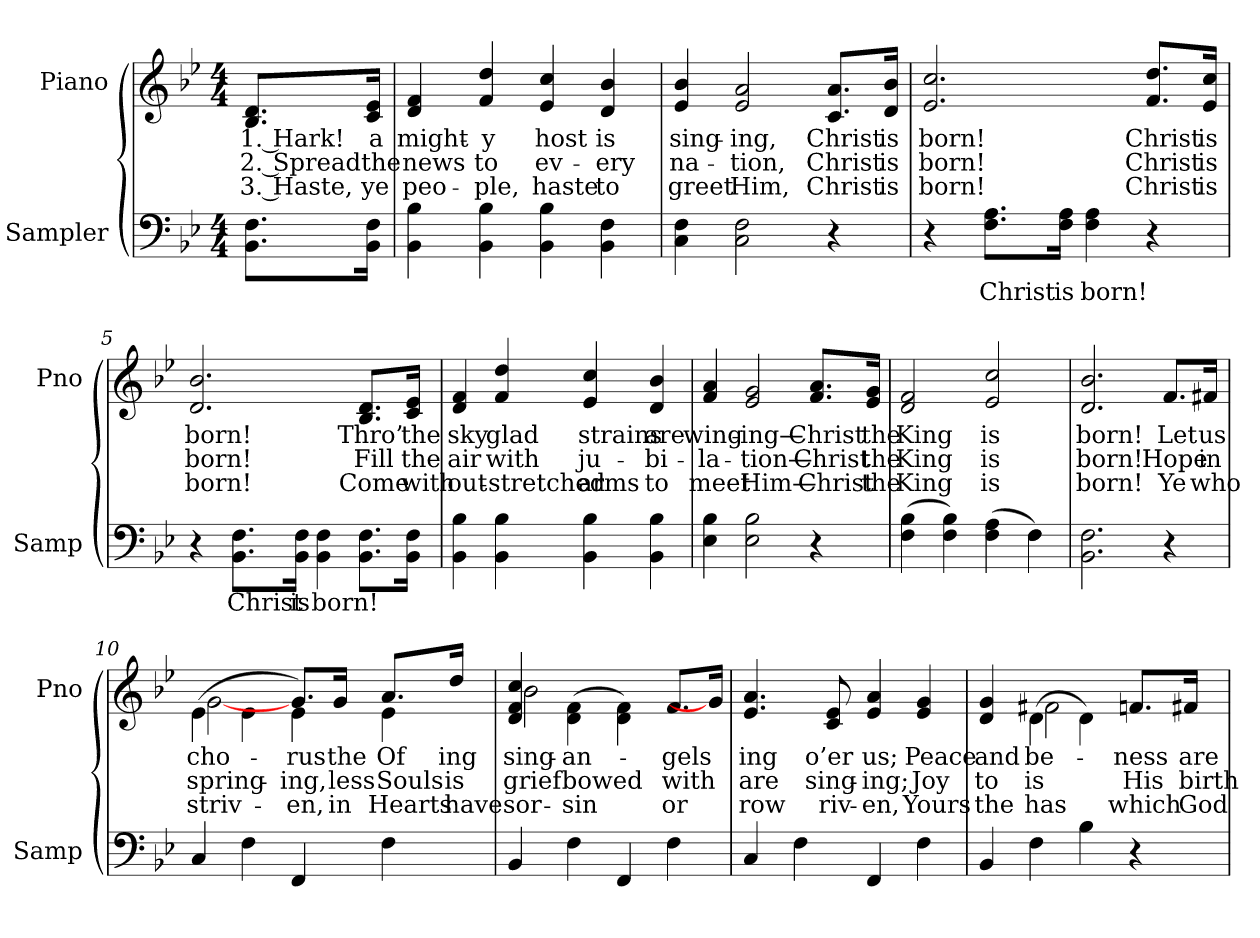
**kern	**text	**kern	**text	**text	**text
*part2	*part2	*part1	*part1	*part1	*part1
*staff2	*staff2	*staff1	*staff1	*staff1	*staff1
*I"Sampler	*	*I"Piano	*	*	*
*I'Samp	*	*I'Pno	*	*	*
*clefF4	*	*clefG2	*	*	*
*k[b-e-]	*	*k[b-e-]	*	*	*
*B-:	*	*B-:	*	*	*
*M4/4	*	*M4/4	*	*	*
=1	=1	=1	=1	=1	=1
8.BB-\ 8.F\L	.	8.B-/ 8.d/L	1. Hark!	2. Spread	3. Haste,
16BB-\ 16F\Jk	.	16c/ 16e-/Jk	a	the	ye
=2	=2	=2	=2	=2	=2
4BB- 4B-	.	4d 4f	might-	news	peo-
4BB- 4B-	.	4f 4dd	-y	to	-ple,
4BB- 4B-	.	4e- 4cc	host	ev-	haste
4BB- 4F	.	4d 4b-	is	-ery	to
=3	=3	=3	=3	=3	=3
4C 4F	.	4e- 4b-	sing-	na-	greet
2C 2F	.	2e- 2a	-ing,	-tion,	Him,
4r	.	8.c/ 8.a/L	Christ	Christ	Christ
.	.	16d/ 16b-/Jk	is	is	is
=4	=4	=4	=4	=4	=4
4r	.	2.e- 2.cc	born!	born!	born!
8.F\ 8.A\L	Christ	.	.	.	.
16F\ 16A\Jk	is	.	.	.	.
4F 4A	born!	.	.	.	.
4r	.	8.f/ 8.dd/L	Christ	Christ	Christ
.	.	16e-/ 16cc/Jk	is	is	is
=5	=5	=5	=5	=5	=5
4r	.	2.d 2.b-	born!	born!	born!
8.BB-\ 8.F\L	Christ	.	.	.	.
16BB-\ 16F\Jk	is	.	.	.	.
4BB- 4F	born!	.	.	.	.
8.BB-\ 8.F\L	.	8.B-/ 8.d/L	Thro’	Fill	Come
16BB-\ 16F\Jk	.	16c/ 16e-/Jk	the	the	with
=6	=6	=6	=6	=6	=6
4BB- 4B-	.	4d 4f	sky	air	out-
4BB- 4B-	.	4f 4dd	glad	with	-stretched
4BB- 4B-	.	4e- 4cc	strains	ju-	arms
4BB- 4B-	.	4d 4b-	are	-bi-	to
=7	=7	=7	=7	=7	=7
4E- 4B-	.	4f 4a	wing-	-la-	meet
2E- 2B-	.	2e- 2g	-ing—	-tion—	Him—
4r	.	8.f/ 8.a/L	Christ	Christ	Christ
.	.	16e-/ 16g/Jk	the	the	the
=8	=8	=8	=8	=8	=8
*^	*	*	*	*	*
(4F 4B-	2.ryy	.	2d 2f	King	King	King
4F 4B-)	.	.	.	.	.	.
(4F 4A	.	.	2e- 2cc	is	is	is
4F\)	4F	.	.	.	.	.
*v	*v	*	*	*	*	*
=9	=9	=9	=9	=9	=9
2.BB- 2.F	.	2.d 2.b-	born!	born!	born!
4r	.	8.f/L	Let	Hope	Ye
.	.	16f#X/Jk	us	in	who
=10	=10	=10	=10	=10	=10
*	*	*^	*	*	*
4C	.	(4e-\	[2g	cho-	spring-	striv-
4F	.	4e-\	.	.	.	.
4FF	.	8.g/L)	4e-	-rus	-ing,	-en,
.	.	16g/Jk	.	the	-less	in
4F	.	8.a/L	4e-	Of	Souls	Hearts
.	.	16dd/Jk	.	-ing	is	have
=11	=11	=11	=11	=11	=11	=11
4BB-	.	4d 4f 4cc	2b-	sing-	grief	sor-
4F	.	(4d\ 4f\	.	an-	bowed	sin
4FF	.	4d\ 4f\)	2ryy	.	.	.
4F	.	8.f/L	.	-gels	with	or
.	.	16g/Jk]	.	.	.	.
*	*	*v	*v	*	*	*
=12	=12	=12	=12	=12	=12
4C	.	4.e- 4.a	-ing	are	-row
4F	.	.	.	.	.
.	.	8c 8e-	o’er	sing-	riv-
4FF	.	4e- 4a	us;	-ing;	-en,
4F	.	4e- 4g	Peace	Joy	Yours
=13	=13	=13	=13	=13	=13
*	*	*^	*	*	*
4BB-	.	4d 4g	4ryy	and	to	the
4F	.	(4d\	2f#	be-	is	has
4B-	.	4d\)	.	.	.	.
4r	.	8.f/L	4ryy	-ness	His	which
.	.	16f#X/Jk	.	are	birth	God
*	*	*v	*v	*	*	*
=	=	=	=	=	=
*-	*-	*-	*-	*-	*-
